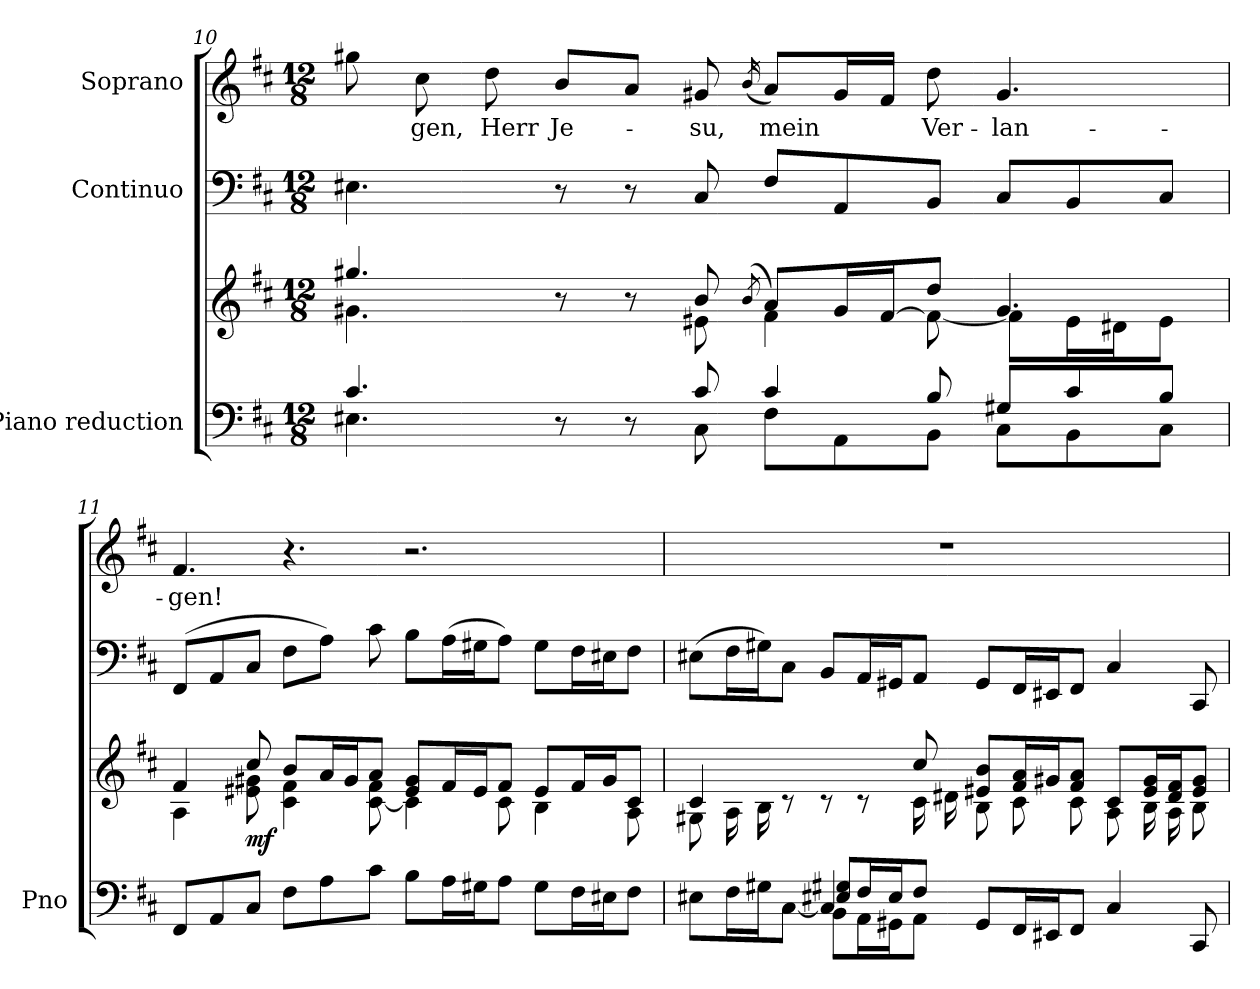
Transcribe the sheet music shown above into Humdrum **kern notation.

**kern	**kern	**dynam	**kern	**kern	**text
*part3	*part3	*part3	*part2	*part1	*part1
*staff4	*staff3	*staff3/4	*staff2	*staff1	*staff1
*I"Piano reduction	*	*	*I"Continuo	*I"Soprano	*
*I'Pno	*	*	*	*	*
*clefF4	*clefG2	*	*clefF4	*clefG2	*
*k[f#c#]	*k[f#c#]	*	*k[f#c#]	*k[f#c#]	*
*M12/8	*M12/8	*	*M12/8	*M12/8	*
=10	=10	=10	=10	=10	=10
*^	*^	*	*	*	*
4.c#/	4.E#X\	4.gg#X/	4.g#X\	.	4.E#X\	8gg#X\	.
!	!	!	!	!	!	!	!LO:LY:b
.	.	.	.	.	.	8cc#\	gen,
!	!	!	!	!	!	!	!LO:LY:b
.	.	.	.	.	.	8dd\	Herr
!	!	!	!	!	!	!	!LO:LY:b
8r	8ryy	8r	8ryy	.	8r	8b/L	Je-
8r	8ryy	8r	8ryy	.	8r	8a/J	.
!	!	!	!	!	!	!	!LO:LY:b
8c#/	8C#\	8b/	8e#X\	.	8C#/	8g#X/	-su,
.	.	(<8qb/	.	.	.	(<16qb/	.
!	!	!	!	!	!	!	!LO:LY:b
4c#/	8F#\L	8a/L)	4f#\	.	8F#/L	8a/L)	mein
.	8AA\	16g#/L	.	.	8AA/	16g#/L	.
.	.	[16f#/J	.	.	.	16f#/JJ	.
!	!	!	!	!	!	!	!LO:LY:b
8B/	8BB\J	8dd/J	8f#\_	.	8BB/J	8dd\	Ver-
!	!	!	!	!	!	!	!LO:LY:b
8G#X/L	8C#\L	4.g#/	8f#\L]	.	8C#/L	4.g#/	-lan-
8c#/	8BB\	.	16e#\L	.	8BB/	.	.
.	.	.	16d#X\J	.	.	.	.
8B/J	8C#\J	.	8e#\J	.	8C#/J	.	.
!!LO:LB:g=z
=11	=11	=11	=11	=11	=11	=11	=11
!	!	!	!	!	!	!	!LO:LY:b
*v	*v	*	*	*	*	*	*
8FF#/L	4f#/	4A\	.	(>8FF#/L	4.f#/	-gen!
8AA/	.	.	.	8AA/	.	.
!	!	!	!LO:DY:b	!	!	!
8C#/J	8cc#/	8e#X\ 8g#X\	mf	8C#/J	.	.
8F#\L	8b/L	4c#\ 4f#\	.	8F#\L	4.r	.
8A\	16a/L	.	.	8A\J)	.	.
.	16g#/J	.	.	.	.	.
8c#\J	8a/J	[8c#\ 8f#\	.	8c#\	.	.
8B\L	8e#/ 8g#/L	4c#\]	.	8B\L	2.r	.
16A\L	16f#/L	.	.	(>16A\L	.	.
16G#X\J	16e#/J	.	.	16G#X\J	.	.
8A\J	8f#/J	8c#\	.	8A\J)	.	.
8G#\L	8e#/L	4B\	.	8G#\L	.	.
16F#\L	16f#/L	.	.	16F#\L	.	.
16E#X\J	16g#/J	.	.	16E#X\J	.	.
8F#\J	8c#/J	8A\	.	8F#\J	.	.
=12	=12	=12	=12	=12	=12	=12
*^	*	*	*	*	*	*
*	*^	*	*	*	*	*	*
4ryy	8E#X\L	4.ryy	4c#/	8G#X\L	.	(>8E#X\L	1.r	.
.	16F#\L	.	.	16A\L	.	16F#\L	.	.
.	16G#X\J	.	.	16B\J	.	16G#X\J)	.	.
8F#/ 8A/J	[8C#\J	.	8rc	4.ryy	.	8C#\J	.	.
4C#/]	8E#X/ 8G#X/L	8BB\L	8rc	.	.	8BB/L	.	.
.	16F#/L	16AA\L	8rc	.	.	16AA/L	.	.
.	16E#/J	16GG#X\J	.	.	.	16GG#X/J	.	.
2..ryy	8F#/J	8AA\J	8cc#/	16c#\LL	.	8AA/J	.	.
.	.	.	.	16d#X\JJ	.	.	.	.
.	8GG#/L	2.ryy	8e#X/ 8b/L	8B\L	.	8GG#/L	.	.
.	16FF#/L	.	16f#/ 16a/L	8c#\	.	16FF#/L	.	.
.	16EE#X/J	.	16g#X/J	.	.	16EE#X/J	.	.
.	8FF#/J	.	8f#/ 8a/J	8c#\J	.	8FF#/J	.	.
.	4C#/	.	8c#/L	8A\L	.	4C#/	.	.
.	.	.	16e#/ 16g#/L	16B\L	.	.	.	.
.	.	.	16d#/ 16f#/J	16A\J	.	.	.	.
.	8CC#/	.	8e#/ 8g#/J	8B\J	.	8CC#/	.	.
*v	*v	*v	*	*	*	*	*	*
*	*v	*v	*	*	*	*
=	=	=	=	=	=
*-	*-	*-	*-	*-	*-
